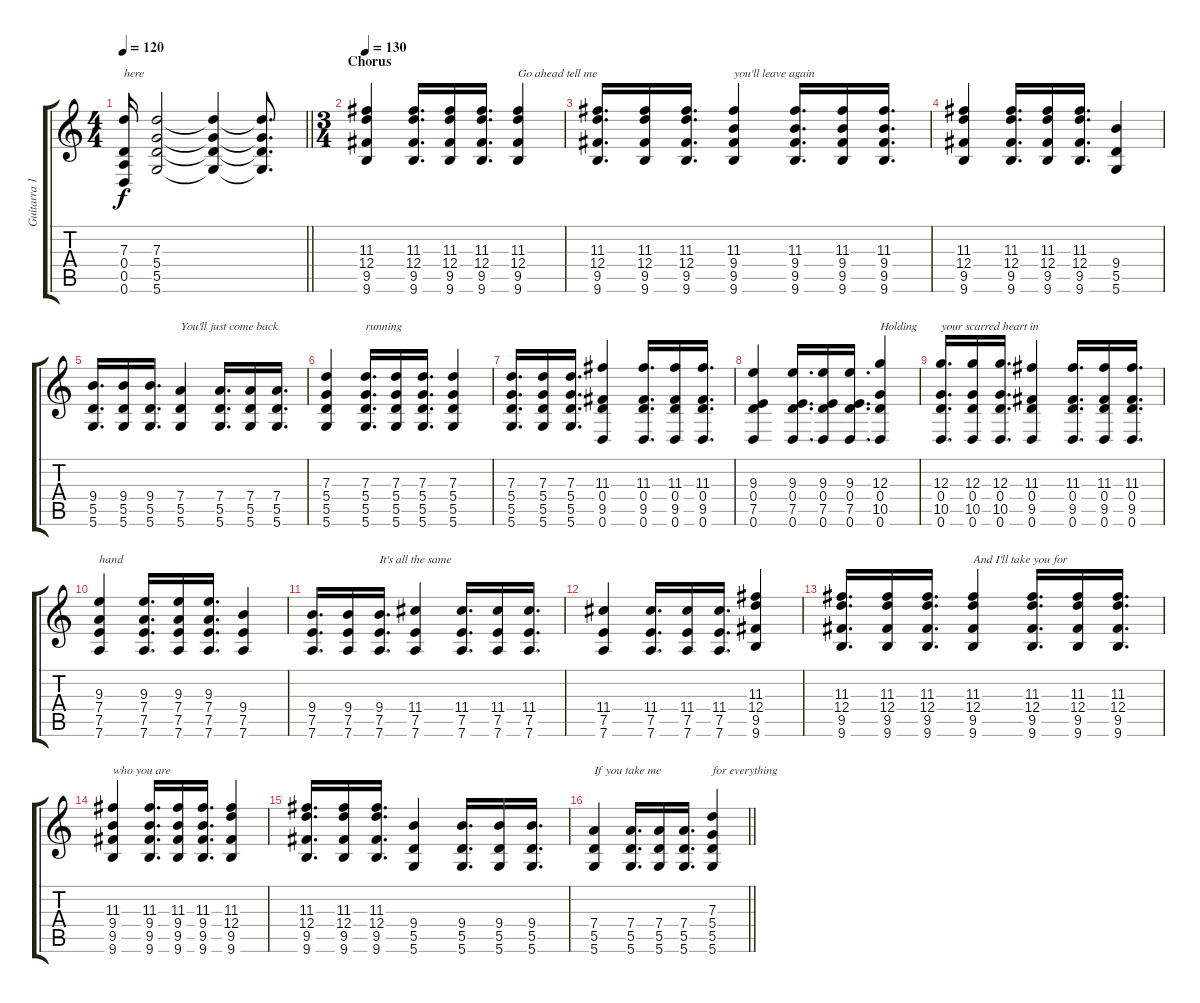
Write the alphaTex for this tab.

\track ("Guitarra 1" "Guitarra 1") {instrument acousticguitarnylon bank 1}
\staff {score tabs}
\tuning (E4 B3 G3 D3 A2 D2) {hide}
\ts (4 4)
\tempo 120
\clef g2
\barLineRight lightlight
\ks c
(7.3 0.4 0.5 0.6).16{txt "here" dy f} (7.3 5.4 5.5 5.6).2 (7.3{t} 5.4{t} 5.5{t} 5.6{t}).4 (7.3{t} 5.4{t} 5.5{t} 5.6{t}).8{d} |
\ts (3 4)
\section ("" "Chorus")
\tempo 130
(11.3 12.4 9.5 9.6).4 (11.3 12.4 9.5 9.6).16{d} (11.3 12.4 9.5 9.6).16 (11.3 12.4 9.5 9.6).16{d} (11.3 12.4 9.5 9.6).4{txt "Go ahead tell me "} |
(11.3 12.4 9.5 9.6).16{d} (11.3 12.4 9.5 9.6).16 (11.3 12.4 9.5 9.6).16{d} (11.3 9.4 9.5 9.6).4{txt "you'll leave again"} (11.3 9.4 9.5 9.6).16{d} (11.3 9.4 9.5 9.6).16 (11.3 9.4 9.5 9.6).16{d} |
(11.3 12.4 9.5 9.6).4 (11.3 12.4 9.5 9.6).16{d} (11.3 12.4 9.5 9.6).16 (11.3 12.4 9.5 9.6).16{d} (9.4 5.5 5.6).4 |
(9.4 5.5 5.6).16{d} (9.4 5.5 5.6).16 (9.4 5.5 5.6).16{d} (7.4 5.5 5.6).4{txt "You'll just come back "} (7.4 5.5 5.6).16{d} (7.4 5.5 5.6).16 (7.4 5.5 5.6).16{d} |
(7.3 5.4 5.5 5.6).4 (7.3 5.4 5.5 5.6).16{d txt "running"} (7.3 5.4 5.5 5.6).16 (7.3 5.4 5.5 5.6).16{d} (7.3 5.4 5.5 5.6).4 |
(7.3 5.4 5.5 5.6).16{d} (7.3 5.4 5.5 5.6).16 (7.3 5.4 5.5 5.6).16{d} (11.3 0.4 9.5 0.6).4 (11.3 0.4 9.5 0.6).16{d} (11.3 0.4 9.5 0.6).16 (11.3 0.4 9.5 0.6).16{d} |
(9.3 0.4 7.5 0.6).4 (9.3 0.4 7.5 0.6).16{d} (9.3 0.4 7.5 0.6).16 (9.3 0.4 7.5 0.6).16{d} (12.3 0.4 10.5 0.6).4{txt "Holding "} |
(12.3 0.4 10.5 0.6).16{d txt "your scarred heart in "} (12.3 0.4 10.5 0.6).16 (12.3 0.4 10.5 0.6).16{d} (11.3 0.4 9.5 0.6).4 (11.3 0.4 9.5 0.6).16{d} (11.3 0.4 9.5 0.6).16 (11.3 0.4 9.5 0.6).16{d} |
(9.3 7.4 7.5 7.6).4{txt "hand"} (9.3 7.4 7.5 7.6).16{d} (9.3 7.4 7.5 7.6).16 (9.3 7.4 7.5 7.6).16{d} (9.4 7.5 7.6).4 |
(9.4 7.5 7.6).16{d} (9.4 7.5 7.6).16 (9.4 7.5 7.6).16{d txt "It's all the same"} (11.4 7.5 7.6).4 (11.4 7.5 7.6).16{d} (11.4 7.5 7.6).16 (11.4 7.5 7.6).16{d} |
(11.4 7.5 7.6).4 (11.4 7.5 7.6).16{d} (11.4 7.5 7.6).16 (11.4 7.5 7.6).16{d} (11.3 12.4 9.5 9.6).4 |
(11.3 12.4 9.5 9.6).16{d} (11.3 12.4 9.5 9.6).16 (11.3 12.4 9.5 9.6).16{d} (11.3 12.4 9.5 9.6).4{txt "And I'll take you for "} (11.3 12.4 9.5 9.6).16{d} (11.3 12.4 9.5 9.6).16 (11.3 12.4 9.5 9.6).16{d} |
(11.3 9.4 9.5 9.6).4{txt "who you are"} (11.3 9.4 9.5 9.6).16{d} (11.3 9.4 9.5 9.6).16 (11.3 9.4 9.5 9.6).16{d} (11.3 12.4 9.5 9.6).4 |
(11.3 12.4 9.5 9.6).16{d} (11.3 12.4 9.5 9.6).16 (11.3 12.4 9.5 9.6).16{d} (9.4 5.5 5.6).4 (9.4 5.5 5.6).16{d} (9.4 5.5 5.6).16 (9.4 5.5 5.6).16{d} |
\barLineRight lightlight
(7.4 5.5 5.6).4{txt "If you take me "} (7.4 5.5 5.6).16{d} (7.4 5.5 5.6).16 (7.4 5.5 5.6).16{d} (7.3 5.4 5.5 5.6).4{txt "for everything"}
